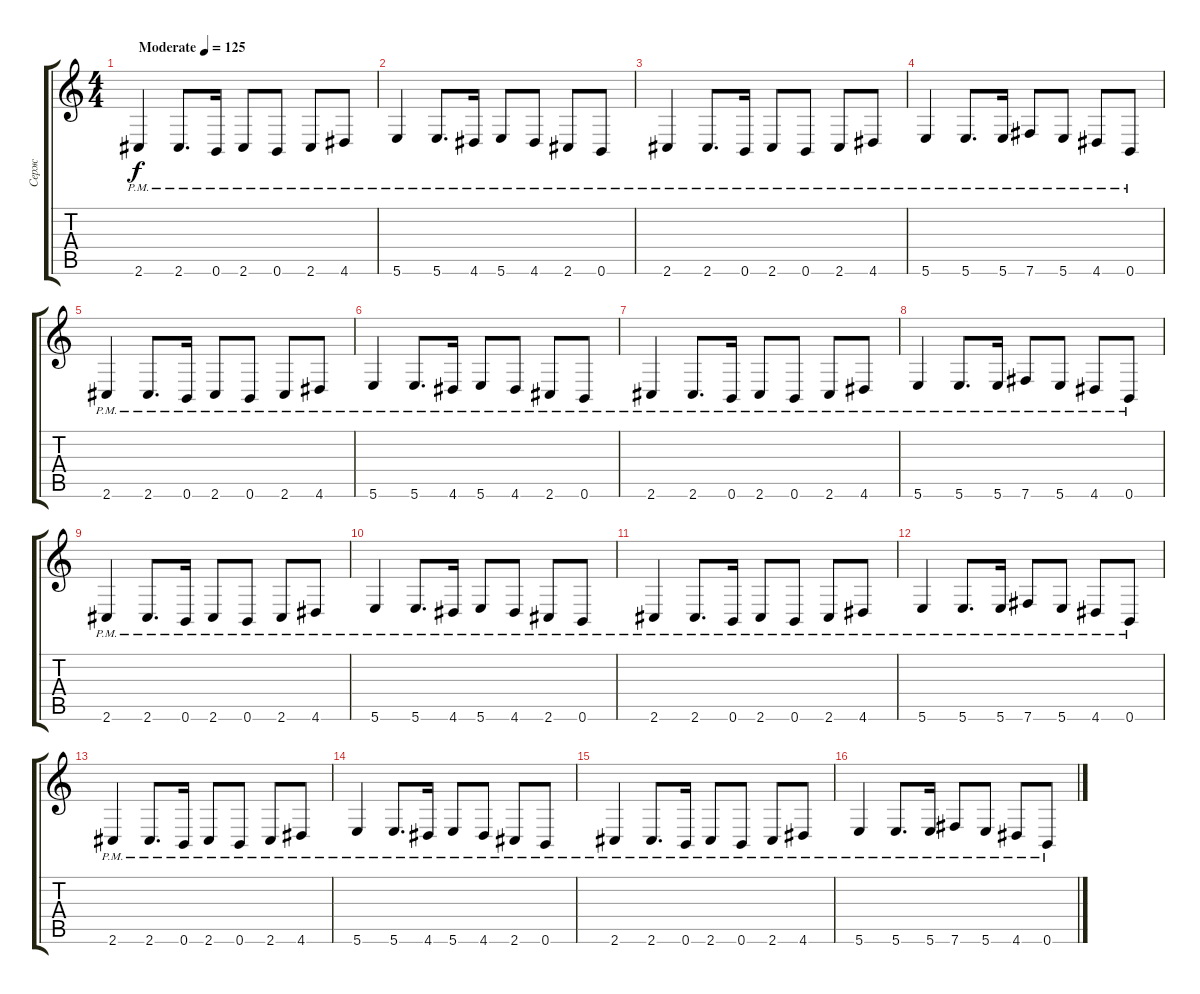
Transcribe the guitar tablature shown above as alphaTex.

\track ("Серж" "Серж") {instrument overdrivenguitar}
\staff {score tabs}
\tuning (Db4 Ab3 E3 B2 Gb2 B1) {hide}
\ts (4 4)
\tempo (125 "Moderate")
\clef g2
\ks c
2.6{pm}.4{dy f instrument overdrivenguitar} 2.6{pm}.8{d} 0.6{pm}.16 2.6{pm}.8 0.6{pm}.8 2.6{pm}.8 4.6{pm}.8 |
5.6{pm}.4 5.6{pm}.8{d} 4.6{pm}.16 5.6{pm}.8 4.6{pm}.8 2.6{pm}.8 0.6{pm}.8 |
2.6{pm}.4 2.6{pm}.8{d} 0.6{pm}.16 2.6{pm}.8 0.6{pm}.8 2.6{pm}.8 4.6{pm}.8 |
5.6{pm}.4 5.6{pm}.8{d} 5.6{pm}.16 7.6{pm}.8 5.6{pm}.8 4.6{pm}.8 0.6{pm}.8 |
2.6{pm}.4 2.6{pm}.8{d} 0.6{pm}.16 2.6{pm}.8 0.6{pm}.8 2.6{pm}.8 4.6{pm}.8 |
5.6{pm}.4 5.6{pm}.8{d} 4.6{pm}.16 5.6{pm}.8 4.6{pm}.8 2.6{pm}.8 0.6{pm}.8 |
2.6{pm}.4 2.6{pm}.8{d} 0.6{pm}.16 2.6{pm}.8 0.6{pm}.8 2.6{pm}.8 4.6{pm}.8 |
5.6{pm}.4 5.6{pm}.8{d} 5.6{pm}.16 7.6{pm}.8 5.6{pm}.8 4.6{pm}.8 0.6{pm}.8 |
2.6{pm}.4 2.6{pm}.8{d} 0.6{pm}.16 2.6{pm}.8 0.6{pm}.8 2.6{pm}.8 4.6{pm}.8 |
5.6{pm}.4 5.6{pm}.8{d} 4.6{pm}.16 5.6{pm}.8 4.6{pm}.8 2.6{pm}.8 0.6{pm}.8 |
2.6{pm}.4 2.6{pm}.8{d} 0.6{pm}.16 2.6{pm}.8 0.6{pm}.8 2.6{pm}.8 4.6{pm}.8 |
5.6{pm}.4 5.6{pm}.8{d} 5.6{pm}.16 7.6{pm}.8 5.6{pm}.8 4.6{pm}.8 0.6{pm}.8 |
2.6{pm}.4 2.6{pm}.8{d} 0.6{pm}.16 2.6{pm}.8 0.6{pm}.8 2.6{pm}.8 4.6{pm}.8 |
5.6{pm}.4 5.6{pm}.8{d} 4.6{pm}.16 5.6{pm}.8 4.6{pm}.8 2.6{pm}.8 0.6{pm}.8 |
2.6{pm}.4 2.6{pm}.8{d} 0.6{pm}.16 2.6{pm}.8 0.6{pm}.8 2.6{pm}.8 4.6{pm}.8 |
5.6{pm}.4 5.6{pm}.8{d} 5.6{pm}.16 7.6{pm}.8 5.6{pm}.8 4.6{pm}.8 0.6{pm}.8
